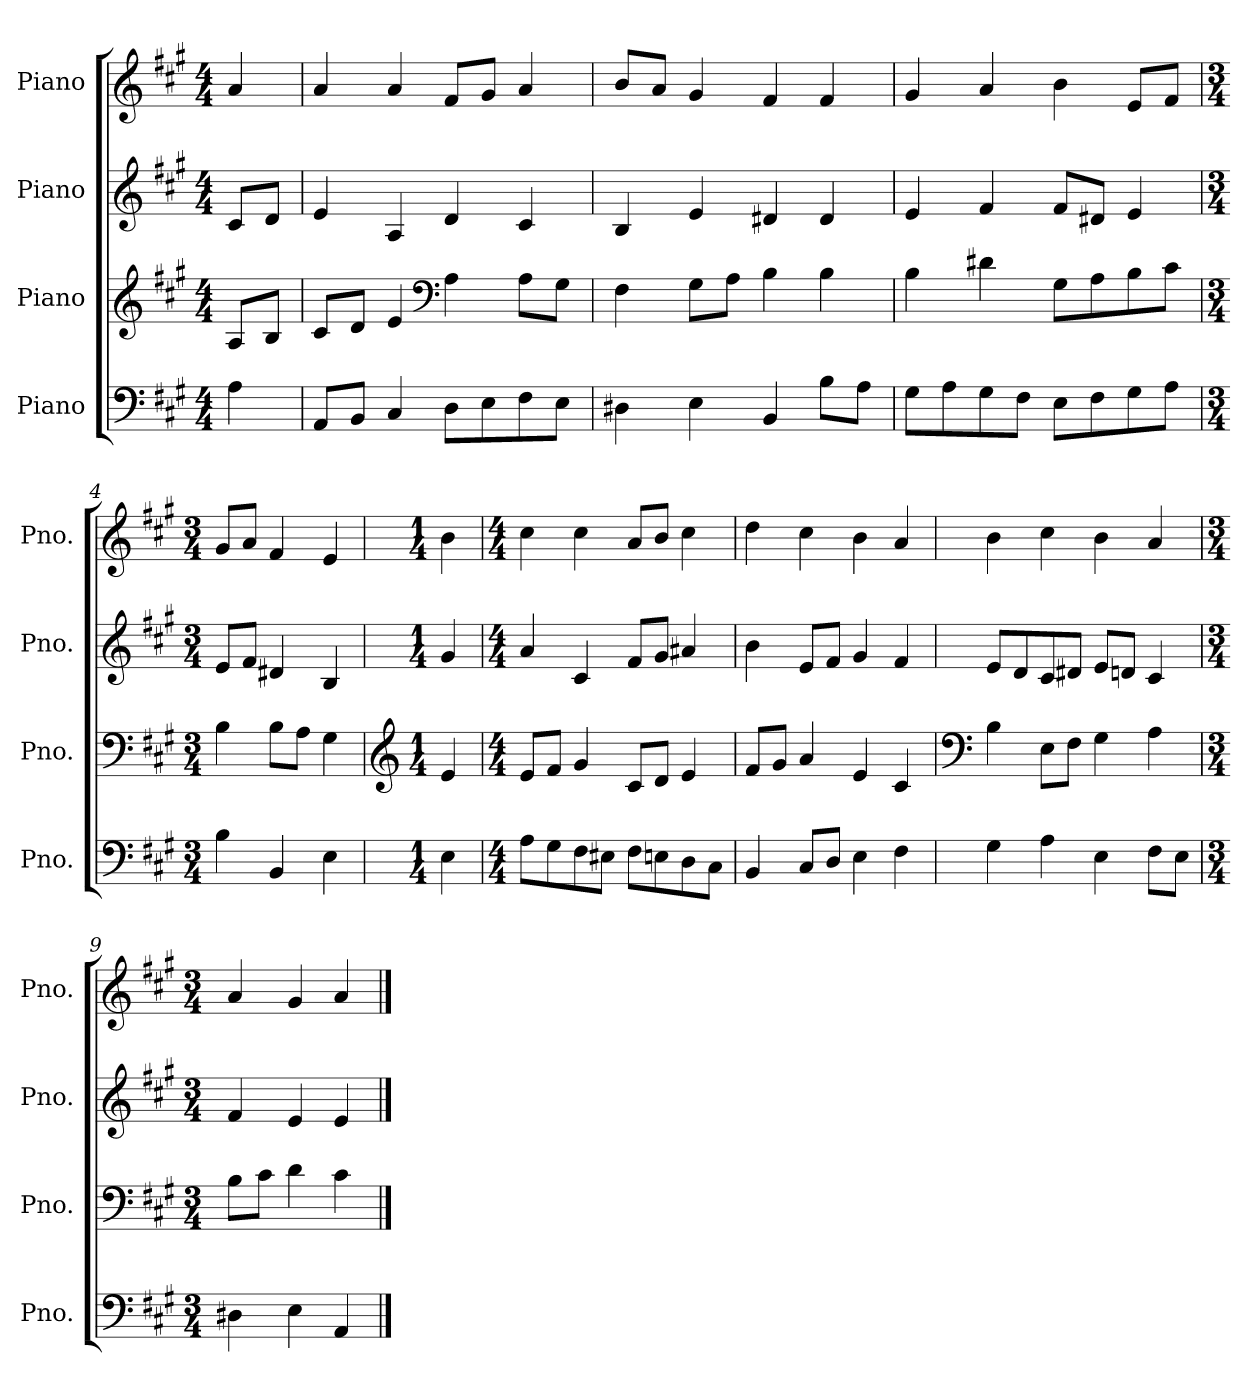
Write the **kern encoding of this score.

**kern	**kern	**kern	**kern
*part4	*part3	*part2	*part1
*staff4	*staff3	*staff2	*staff1
*I"Piano	*I"Piano	*I"Piano	*I"Piano
*I'Pno.	*I'Pno.	*I'Pno.	*I'Pno.
*clefF4	*clefG2	*clefG2	*clefG2
*k[f#c#g#]	*k[f#c#g#]	*k[f#c#g#]	*k[f#c#g#]
*M4/4	*M4/4	*M4/4	*M4/4
*MM120	*MM120	*MM120	*MM120
=	=	=	=
4A\	8A/L	8c#/L	4a/
.	8B/J	8d/J	.
=1	=1	=1	=1
8AA/L	8c#/L	4e/	4a/
8BB/J	8d/J	.	.
4C#/	4e/	4A/	4a/
*	*clefF4	*	*
8D\L	4A\	4d/	8f#/L
8E\	.	.	8g#/J
8F#\	8A\L	4c#/	4a/
8E\J	8G#\J	.	.
=2	=2	=2	=2
4D#X\	4F#\	4B/	8b/L
.	.	.	8a/J
4E\	8G#\L	4e/	4g#/
.	8A\J	.	.
4BB/	4B\	4d#X/	4f#/
8B\L	4B\	4d#/	4f#/
8A\J	.	.	.
=3	=3	=3	=3
8G#\L	4B\	4e/	4g#/
8A\	.	.	.
8G#\	4d#X\	4f#/	4a/
8F#\J	.	.	.
8E\L	8G#\L	8f#/L	4b\
8F#\	8A\	8d#X/J	.
8G#\	8B\	4e/	8e/L
8A\J	8c#\J	.	8f#/J
=4	=4	=4	=4
*M3/4	*M3/4	*M3/4	*M3/4
4B\	4B\	8e/L	8g#/L
.	.	8f#/J	8a/J
4BB/	8B\L	4d#X/	4f#/
.	8A\J	.	.
4E\	4G#\	4B/	4e/
=5	=5	=5	=5
*	*clefG2	*	*
*M1/4	*M1/4	*M1/4	*M1/4
4E\	4e/	4g#/	4b\
!!LO:LB:g=z
=6	=6	=6	=6
*M4/4	*M4/4	*M4/4	*M4/4
8A\L	8e/L	4a/	4cc#\
8G#\	8f#/J	.	.
8F#\	4g#/	4c#/	4cc#\
8E#X\J	.	.	.
8F#\L	8c#/L	8f#/L	8a/L
8En\	8d/J	8g#/J	8b/J
8D\	4e/	4a#X/	4cc#\
8C#\J	.	.	.
=7	=7	=7	=7
4BB/	8f#/L	4b\	4dd\
.	8g#/J	.	.
8C#/L	4a/	8e/L	4cc#\
8D/J	.	8f#/J	.
4E\	4e/	4g#/	4b\
4F#\	4c#/	4f#/	4a/
=8	=8	=8	=8
*	*clefF4	*	*
4G#\	4B\	8e/L	4b\
.	.	8d/	.
4A\	8E\L	8c#/	4cc#\
.	8F#\J	8d#X/J	.
4E\	4G#\	8e/L	4b\
.	.	8dn/J	.
8F#\L	4A\	4c#/	4a/
8E\J	.	.	.
=9	=9	=9	=9
*M3/4	*M3/4	*M3/4	*M3/4
4D#X\	8B\L	4f#/	4a/
.	8c#\J	.	.
4E\	4d\	4e/	4g#/
4AA/	4c#\	4e/	4a/
==	==	==	==
*-	*-	*-	*-
